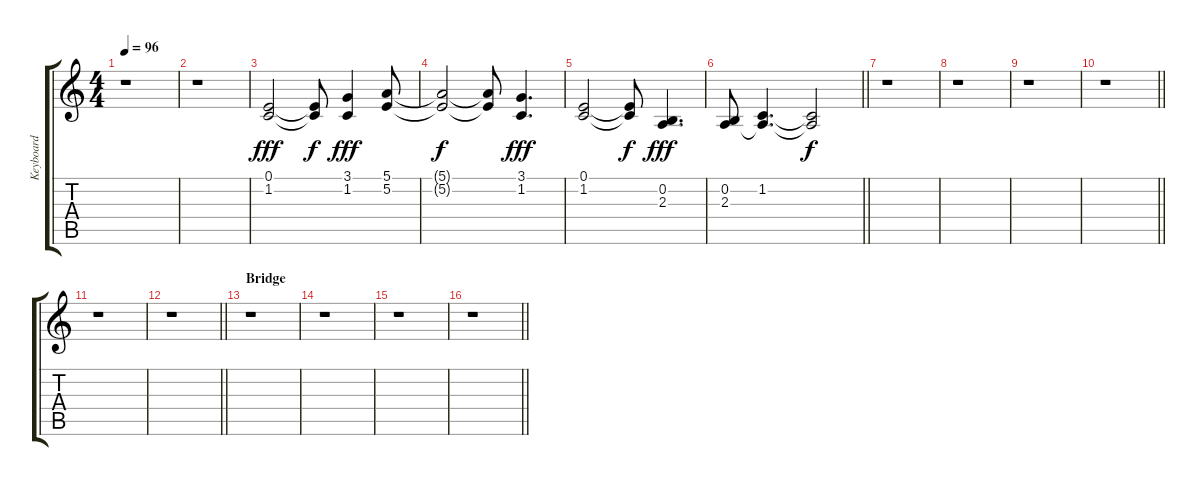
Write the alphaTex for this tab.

\track ("Keyboard" "Keyboard") {instrument reedorgan}
\staff {score tabs}
\tuning (E4 B3 G3 D3 A2 E2) {hide}
\ts (4 4)
\tempo 96
\clef g2
\ks c
r.1{dy f} |
r.1 |
(0.1 1.2).2{dy fff} (0.1{t} 1.2{t}).8{dy f} (3.1 1.2).4{dy fff} (5.1 5.2).8 |
(5.1{t} 5.2{t}).2{dy f} (5.1{t} 5.2{t}).8 (3.1 1.2).4{d dy fff} |
(0.1 1.2).2 (0.1{t} 1.2{t}).8{dy f} (0.2 2.3).4{d dy fff} |
\barLineRight lightlight
(0.2 2.3).8 (1.2 2.3{t}).4{d} (1.2{t} 2.3{t}).2{dy f} |
r.1 |
r.1 |
r.1 |
\barLineRight lightlight
r.1 |
r.1 |
\barLineRight lightlight
r.1 |
\section ("" "Bridge")
r.1 |
r.1 |
r.1 |
\barLineRight lightlight
r.1
